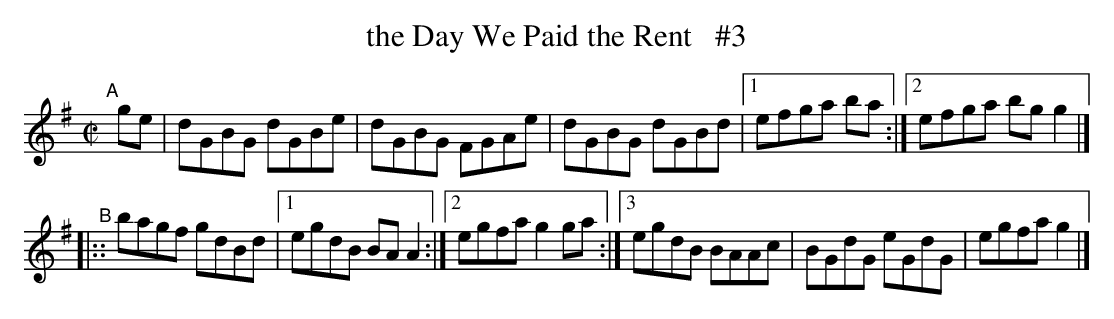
X:1
T: the Day We Paid the Rent   #3
M: C|
L: 1/8
K: G
"^A"[|] ge | dGBG dGBe | dGBG FGAe | dGBG dGBd |[1 efga ba :|[2 efga bgg2 |]
"^B" |:: bagf gdBd |[1 egdB BAA2 :|[2 egfa g2ga :|[3 egdB BAAc | BGdG eGdG | egfag2 |]
